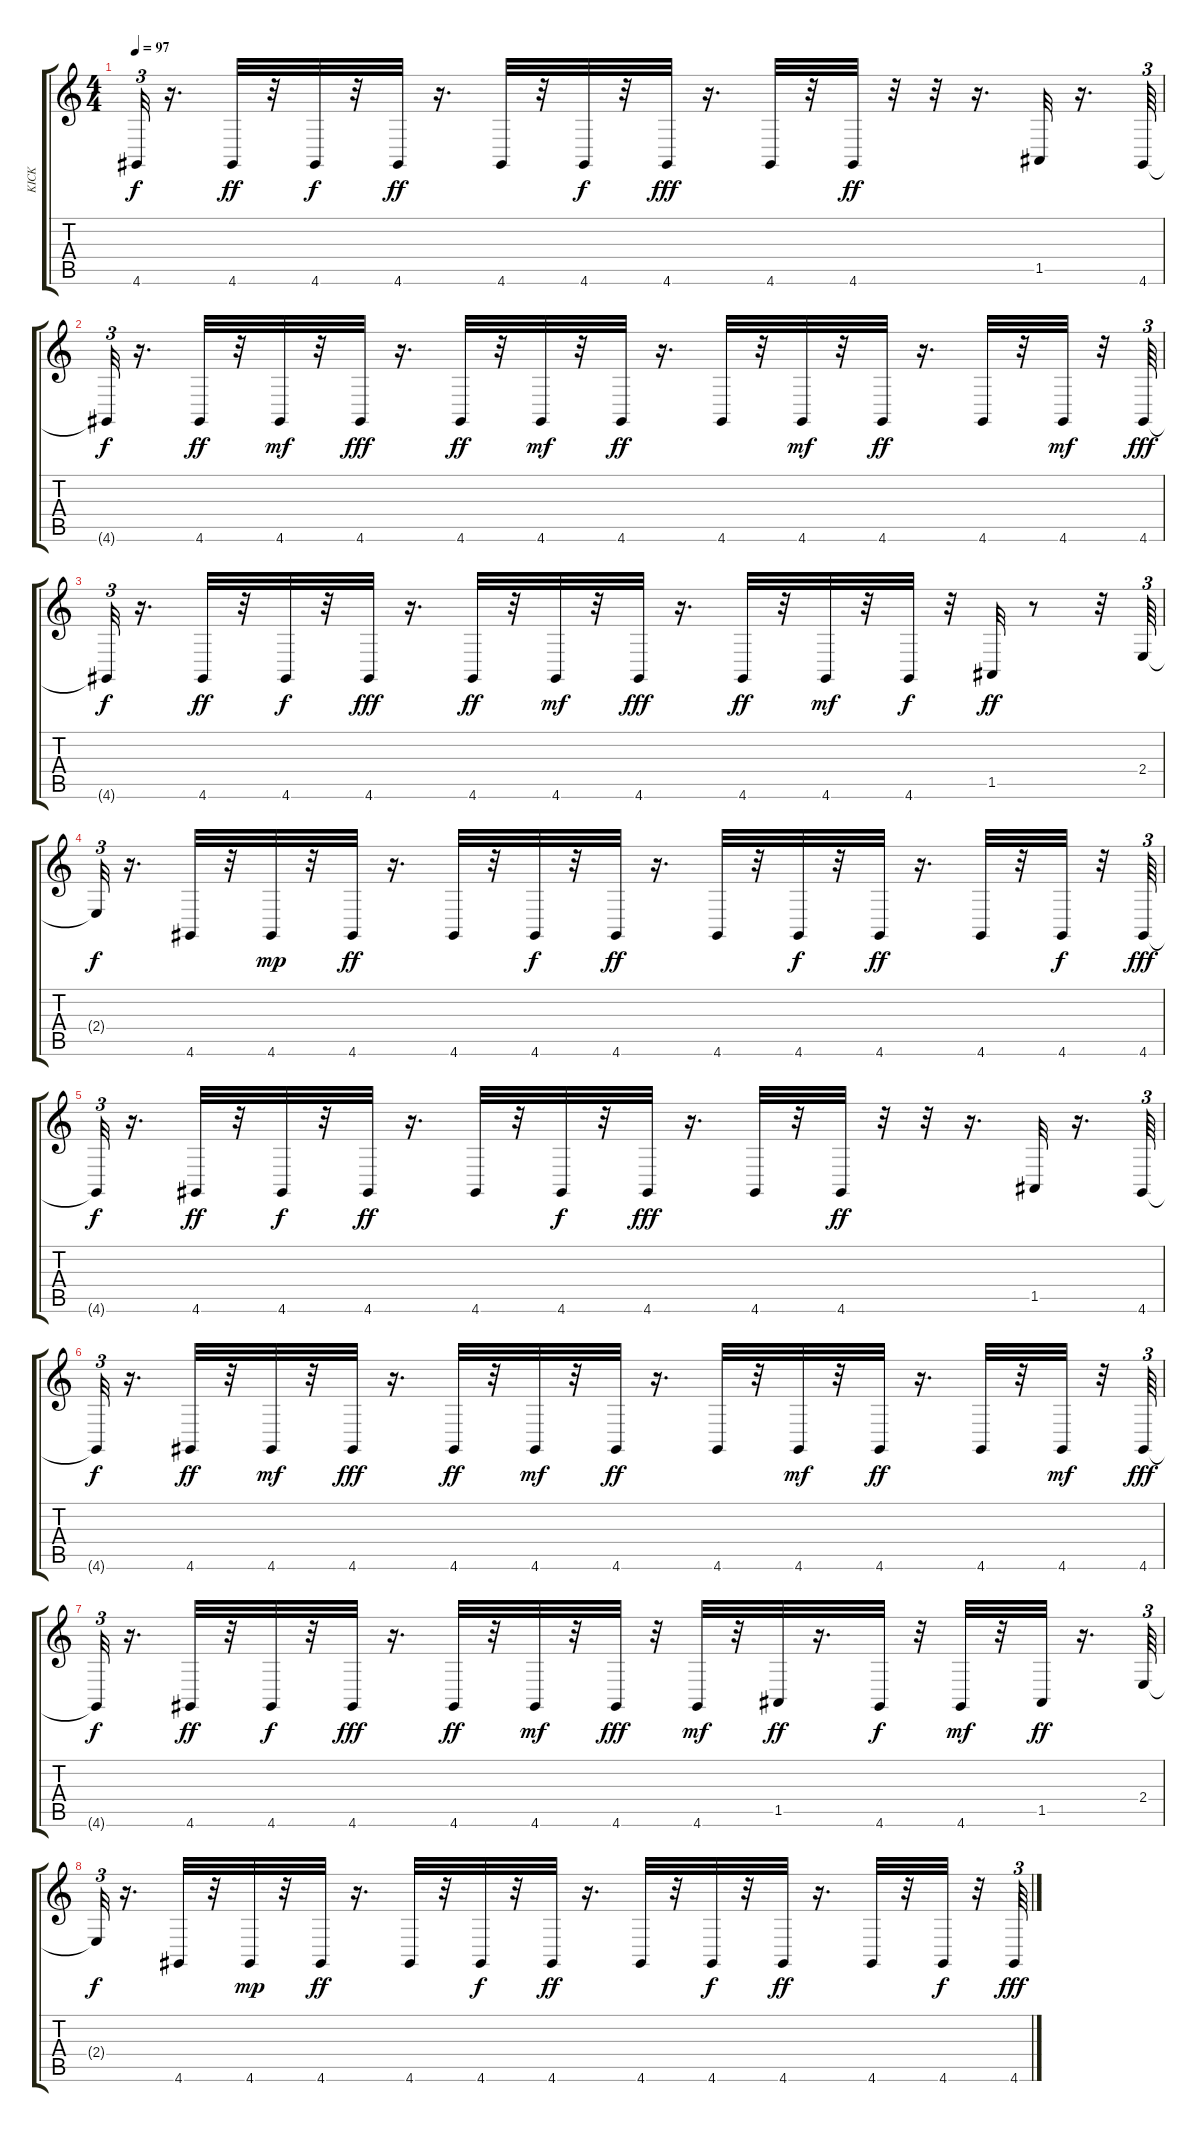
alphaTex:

\track ("KICK " "KICK ") {instrument drawbarorgan}
\staff {score tabs}
\tuning (E4 B3 G3 D3 A2 E2) {hide}
\ts (4 4)
\tempo 97
\clef g2
\ks c
4.6{t}.32{tu (3 2) dy f} r.16{d} 4.6.32{dy ff} r.32 4.6.32{dy f} r.32 4.6.32{dy ff} r.16{d} 4.6.32 r.32 4.6.32{dy f} r.32 4.6.32{dy fff} r.16{d} 4.6.32 r.32 4.6.32{dy ff} r.32 r.32 r.16{d} 1.5.32 r.16{d} 4.6.64{tu (3 2)} |
4.6{t}.32{tu (3 2) dy f} r.16{d} 4.6.32{dy ff} r.32 4.6.32{dy mf} r.32 4.6.32{dy fff} r.16{d} 4.6.32{dy ff} r.32 4.6.32{dy mf} r.32 4.6.32{dy ff} r.16{d} 4.6.32 r.32 4.6.32{dy mf} r.32 4.6.32{dy ff} r.16{d} 4.6.32 r.32 4.6.32{dy mf} r.32 4.6.64{tu (3 2) dy fff} |
4.6{t}.32{tu (3 2) dy f} r.16{d} 4.6.32{dy ff} r.32 4.6.32{dy f} r.32 4.6.32{dy fff} r.16{d} 4.6.32{dy ff} r.32 4.6.32{dy mf} r.32 4.6.32{dy fff} r.16{d} 4.6.32{dy ff} r.32 4.6.32{dy mf} r.32 4.6.32{dy f} r.32 1.5.32{dy ff} r.8 r.32 2.4.64{tu (3 2)} |
2.4{t}.32{tu (3 2) dy f} r.16{d} 4.6.32 r.32 4.6.32{dy mp} r.32 4.6.32{dy ff} r.16{d} 4.6.32 r.32 4.6.32{dy f} r.32 4.6.32{dy ff} r.16{d} 4.6.32 r.32 4.6.32{dy f} r.32 4.6.32{dy ff} r.16{d} 4.6.32 r.32 4.6.32{dy f} r.32 4.6.64{tu (3 2) dy fff} |
4.6{t}.32{tu (3 2) dy f} r.16{d} 4.6.32{dy ff} r.32 4.6.32{dy f} r.32 4.6.32{dy ff} r.16{d} 4.6.32 r.32 4.6.32{dy f} r.32 4.6.32{dy fff} r.16{d} 4.6.32 r.32 4.6.32{dy ff} r.32 r.32 r.16{d} 1.5.32 r.16{d} 4.6.64{tu (3 2)} |
4.6{t}.32{tu (3 2) dy f} r.16{d} 4.6.32{dy ff} r.32 4.6.32{dy mf} r.32 4.6.32{dy fff} r.16{d} 4.6.32{dy ff} r.32 4.6.32{dy mf} r.32 4.6.32{dy ff} r.16{d} 4.6.32 r.32 4.6.32{dy mf} r.32 4.6.32{dy ff} r.16{d} 4.6.32 r.32 4.6.32{dy mf} r.32 4.6.64{tu (3 2) dy fff} |
4.6{t}.32{tu (3 2) dy f} r.16{d} 4.6.32{dy ff} r.32 4.6.32{dy f} r.32 4.6.32{dy fff} r.16{d} 4.6.32{dy ff} r.32 4.6.32{dy mf} r.32 4.6.32{dy fff} r.32 4.6.32{dy mf} r.32 1.5.32{dy ff} r.16{d} 4.6.32{dy f} r.32 4.6.32{dy mf} r.32 1.5.32{dy ff} r.16{d} 2.4.64{tu (3 2)} |
2.4{t}.32{tu (3 2) dy f} r.16{d} 4.6.32 r.32 4.6.32{dy mp} r.32 4.6.32{dy ff} r.16{d} 4.6.32 r.32 4.6.32{dy f} r.32 4.6.32{dy ff} r.16{d} 4.6.32 r.32 4.6.32{dy f} r.32 4.6.32{dy ff} r.16{d} 4.6.32 r.32 4.6.32{dy f} r.32 4.6.64{tu (3 2) dy fff}
